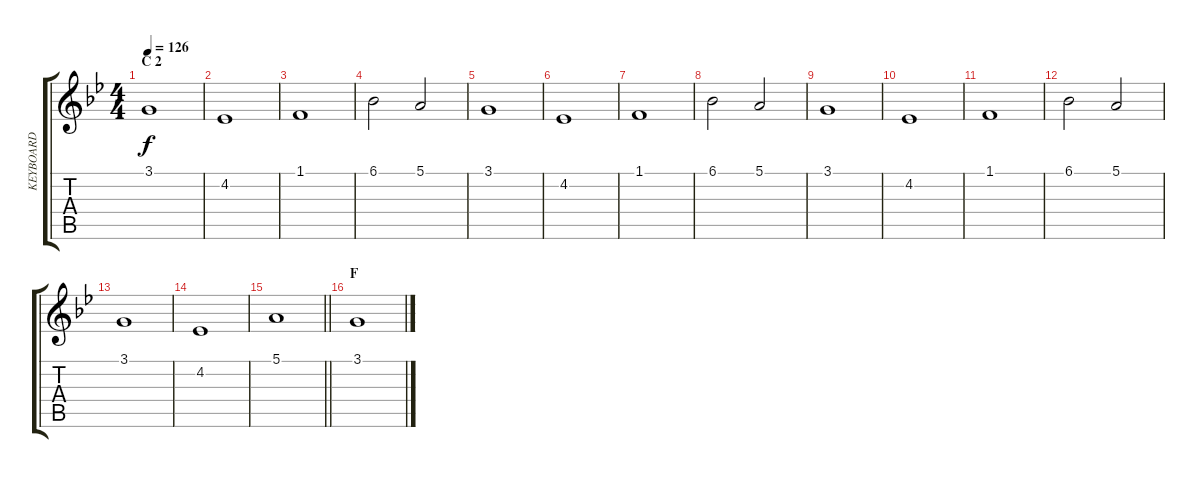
\track ("KEYBOARD" "KEYBOARD") {instrument stringensemble1}
\staff {score tabs}
\tuning (E4 B3 G3 D3 A2 E2) {hide}
\ts (4 4)
\section ("" "C 2")
\tempo 126
\clef g2
\ks bb
3.1.1{dy f} |
4.2.1 |
1.1.1 |
6.1.2 5.1.2 |
3.1.1 |
4.2.1 |
1.1.1 |
6.1.2 5.1.2 |
3.1.1 |
4.2.1 |
1.1.1 |
6.1.2 5.1.2 |
3.1.1 |
4.2.1 |
\barLineRight lightlight
5.1.1 |
\section ("" "F")
3.1.1
